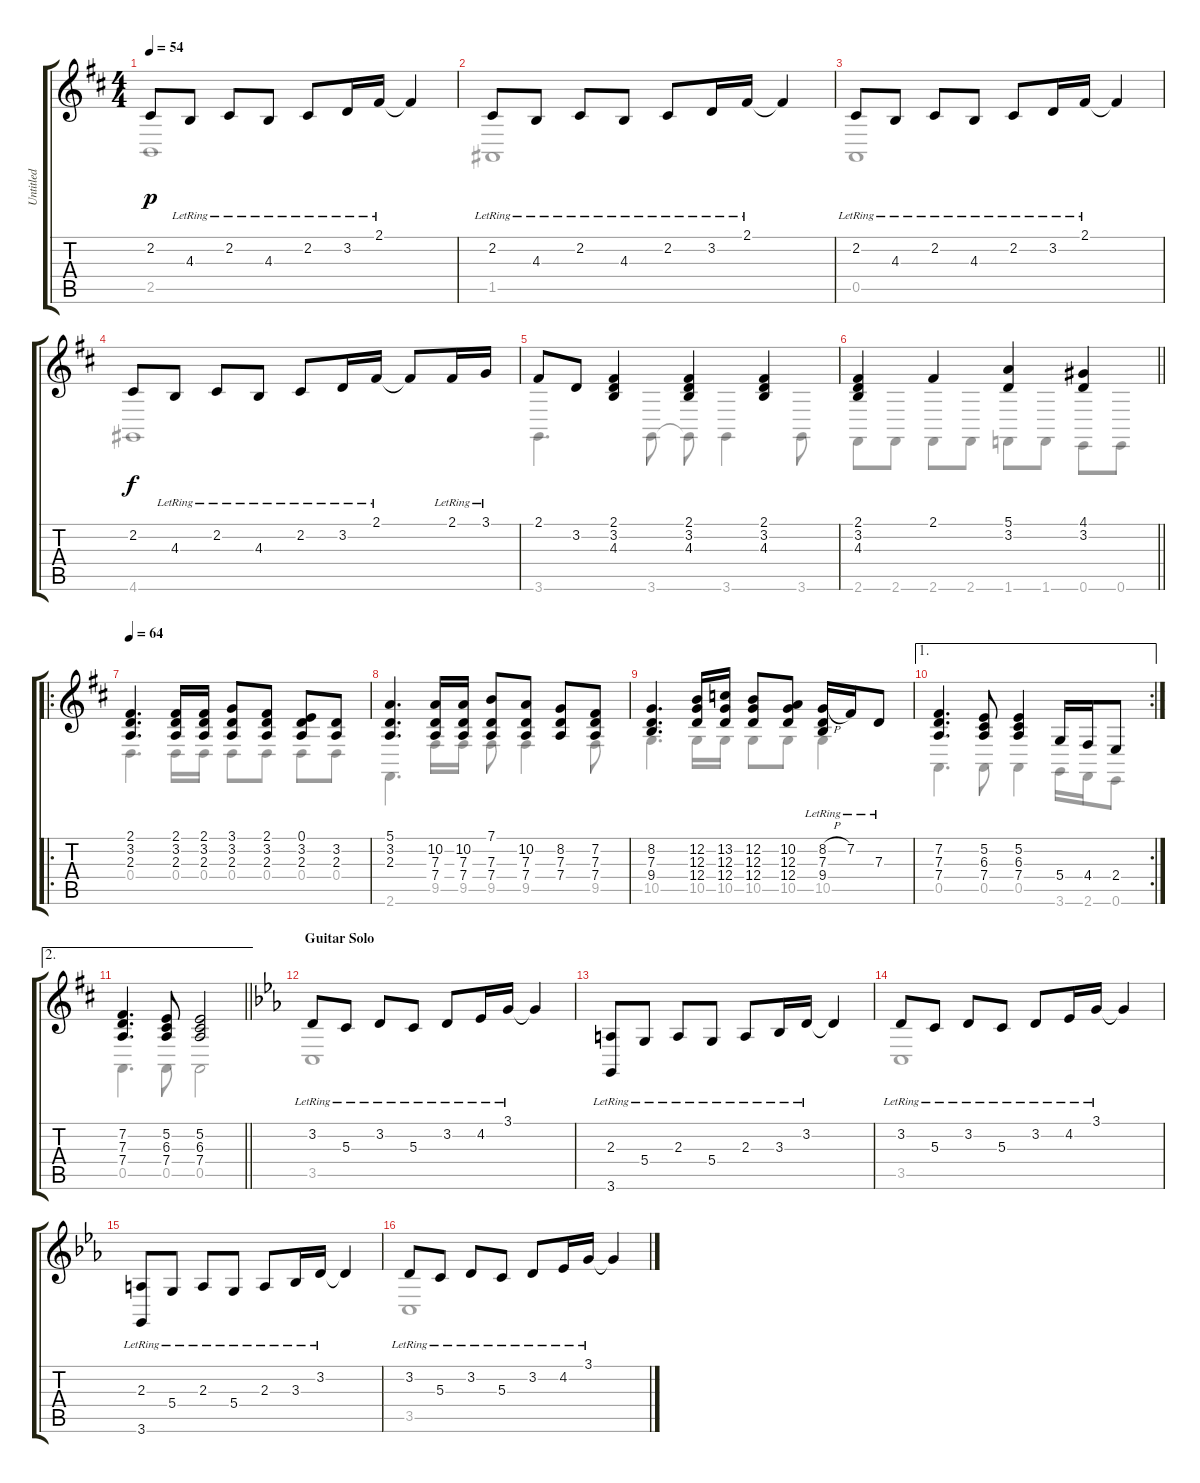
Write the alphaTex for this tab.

\track ("Untitled" "Untitled") {instrument acousticgrandpiano}
\staff {score tabs}
\tuning (E4 B3 G3 D3 A2 E2) {hide}
\voice
\ts (4 4)
\tempo 54
\clef g2
\ks d
2.2.8{dy p instrument acousticgrandpiano} 4.3{lr}.8 2.2{lr}.8 4.3{lr}.8 2.2{lr}.8 3.2{lr}.16 2.1{lr}.16 2.1{t}.4 |
2.2{lr}.8 4.3{lr}.8 2.2{lr}.8 4.3{lr}.8 2.2{lr}.8 3.2{lr}.16 2.1{lr}.16 2.1{t}.4 |
2.2{lr}.8 4.3{lr}.8 2.2{lr}.8 4.3{lr}.8 2.2{lr}.8 3.2{lr}.16 2.1{lr}.16 2.1{t}.4 |
2.2.8{dy f} 4.3{lr}.8 2.2{lr}.8 4.3{lr}.8 2.2{lr}.8 3.2{lr}.16 2.1{lr}.16 2.1{t}.8 2.1{lr}.16 3.1{lr}.16 |
2.1.8 3.2.8 (2.1 3.2 4.3).4 (2.1 3.2 4.3).4 (2.1 3.2 4.3).4 |
\barLineRight lightlight
(2.1 3.2 4.3).4 2.1.4 (5.1 3.2).4 (4.1 3.2).4 |
\ro
\tempo 64
(2.1 3.2 2.3).4{d} (2.1 3.2 2.3).16 (2.1 3.2 2.3).16 (3.1 3.2 2.3).8 (2.1 3.2 2.3).8 (0.1 3.2 2.3).8 (3.2 2.3).8 |
(5.1 3.2 2.3).4{d} (10.2 7.3 7.4).16 (10.2 7.3 7.4).16 (7.1 7.3 7.4).8 (10.2 7.3 7.4).8 (8.2 7.3 7.4).8 (7.2 7.3 7.4).8 |
(8.2 7.3 9.4).4{d} (12.2 12.3 12.4).16 (13.2 12.3 12.4).16 (12.2 12.3 12.4).8 (10.2 12.3 12.4).8 (8.2{h lr} 7.3{lr} 9.4{lr}).16 7.2{lr}.16 7.3{lr}.8 |
\ae 1
\rc 2
(7.2 7.3 7.4).4{d} (5.2 6.3 7.4).8 (5.2 6.3 7.4).4 5.4.16 4.4.16 2.4.8 |
\ae 2
\barLineRight lightlight
(7.2 7.3 7.4).4{d} (5.2 6.3 7.4).8 (5.2 6.3 7.4).2 |
\section ("" "Guitar Solo")
\ks eb
3.2{lr}.8 5.3{lr}.8 3.2{lr}.8 5.3{lr}.8 3.2{lr}.8 4.2{lr}.16 3.1{lr}.16 3.1{t}.4 |
(2.3{lr} 3.6{lr}).8 5.4{lr}.8 2.3{lr}.8 5.4{lr}.8 2.3{lr}.8 3.3{lr}.16 3.2{lr}.16 3.2{t}.4 |
3.2{lr}.8 5.3{lr}.8 3.2{lr}.8 5.3{lr}.8 3.2{lr}.8 4.2{lr}.16 3.1{lr}.16 3.1{t}.4 |
(2.3{lr} 3.6{lr}).8 5.4{lr}.8 2.3{lr}.8 5.4{lr}.8 2.3{lr}.8 3.3{lr}.16 3.2{lr}.16 3.2{t}.4 |
3.2{lr}.8 5.3{lr}.8 3.2{lr}.8 5.3{lr}.8 3.2{lr}.8 4.2{lr}.16 3.1{lr}.16 3.1{t}.4
\voice
\clef g2
\ottava regular
\simile none
\ks d
2.5.1{dy p} |
1.5.1 |
0.5.1 |
4.6.1{dy f} |
3.6.4{d} 3.6.8 3.6{t}.8 3.6.4 3.6.8 |
\barLineRight lightlight
2.6.8 2.6.8 2.6.8 2.6.8 1.6.8 1.6.8 0.6.8 0.6.8 |
0.4.4{d} 0.4.16 0.4.16 0.4.8 0.4.8 0.4.8 0.4.8 |
2.6.4{d} 9.5.16 9.5.16 9.5.8 9.5.4 9.5.8 |
10.5.4{d} 10.5.16 10.5.16 10.5.8 10.5.8 10.5.4 |
0.5.4{d} 0.5.8 0.5.4 3.6.16 2.6.16 0.6.8 |
\barLineRight lightlight
0.5.4{d} 0.5.8 0.5.2 |
\ks eb
3.5.1 |
|
3.5.1 |
|
3.5.1
